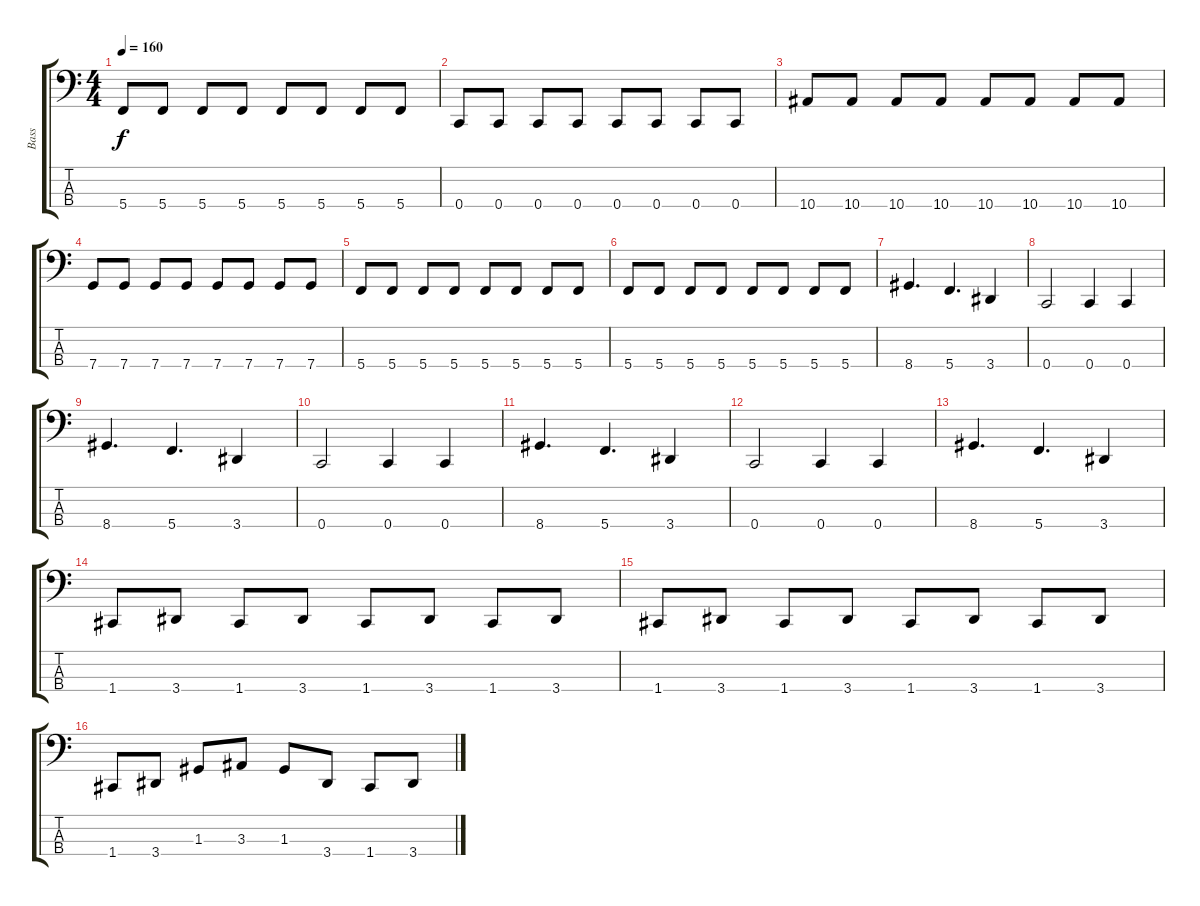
\track ("Bass" "Bass") {instrument electricbassfinger}
\staff {score tabs}
\tuning (F2 C2 G1 C1) {hide}
\ts (4 4)
\tempo 160
\clef f4
\ks c
5.4.8{dy f} 5.4.8 5.4.8 5.4.8 5.4.8 5.4.8 5.4.8 5.4.8 |
0.4.8 0.4.8 0.4.8 0.4.8 0.4.8 0.4.8 0.4.8 0.4.8 |
10.4.8 10.4.8 10.4.8 10.4.8 10.4.8 10.4.8 10.4.8 10.4.8 |
7.4.8 7.4.8 7.4.8 7.4.8 7.4.8 7.4.8 7.4.8 7.4.8 |
5.4.8 5.4.8 5.4.8 5.4.8 5.4.8 5.4.8 5.4.8 5.4.8 |
5.4.8 5.4.8 5.4.8 5.4.8 5.4.8 5.4.8 5.4.8 5.4.8 |
8.4.4{d} 5.4.4{d} 3.4.4 |
0.4.2 0.4.4 0.4.4 |
8.4.4{d} 5.4.4{d} 3.4.4 |
0.4.2 0.4.4 0.4.4 |
8.4.4{d} 5.4.4{d} 3.4.4 |
0.4.2 0.4.4 0.4.4 |
8.4.4{d} 5.4.4{d} 3.4.4 |
1.4.8 3.4.8 1.4.8 3.4.8 1.4.8 3.4.8 1.4.8 3.4.8 |
1.4.8 3.4.8 1.4.8 3.4.8 1.4.8 3.4.8 1.4.8 3.4.8 |
1.4.8 3.4.8 1.3.8 3.3.8 1.3.8 3.4.8 1.4.8 3.4.8
